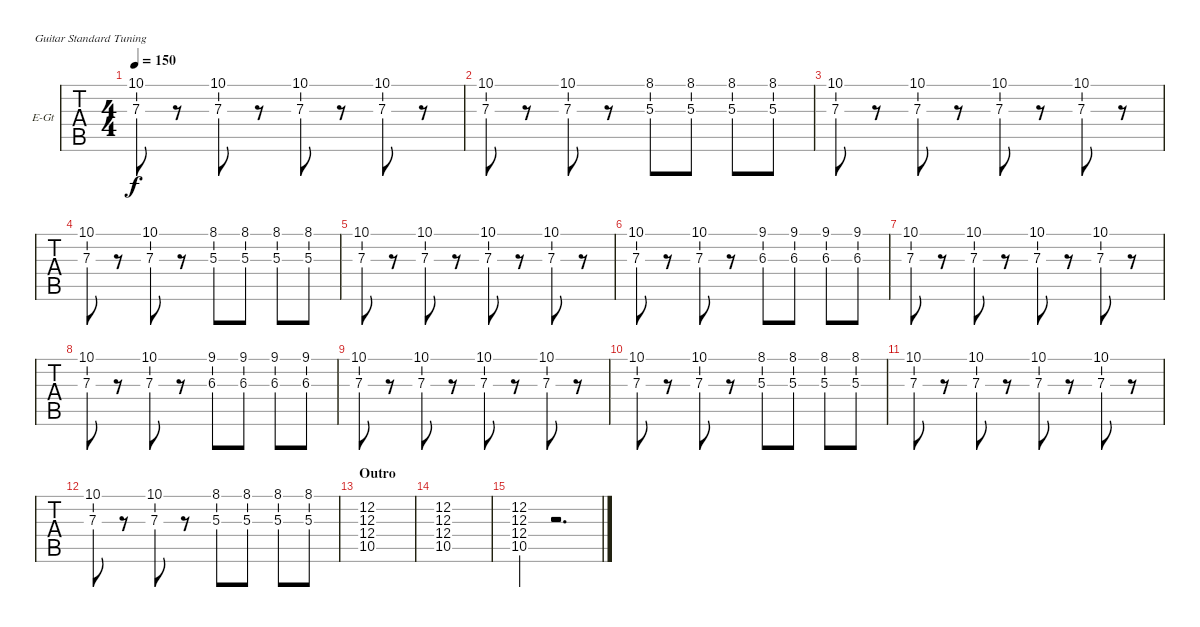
\bracketExtendMode groupsimilarinstruments
\firstSystemTrackNameOrientation horizontal
\otherSystemsTrackNameOrientation horizontal
\track ("Albert" "E-Gt") {instrument distortionguitar}
\staff {tabs}
\tuning (E4 B3 G3 D3 A2 E2)
\ts (4 4)
\tempo 150
\clef g2
\ks c
(10.1 7.3).8{dy f} r.8 (10.1 7.3).8 r.8 (10.1 7.3).8 r.8 (10.1 7.3).8 r.8 |
(10.1 7.3).8 r.8 (10.1 7.3).8 r.8 (8.1 5.3).8 (8.1 5.3).8 (8.1 5.3).8 (8.1 5.3).8 |
(10.1 7.3).8 r.8 (10.1 7.3).8 r.8 (10.1 7.3).8 r.8 (10.1 7.3).8 r.8 |
(10.1 7.3).8 r.8 (10.1 7.3).8 r.8 (8.1 5.3).8 (8.1 5.3).8 (8.1 5.3).8 (8.1 5.3).8 |
(10.1 7.3).8 r.8 (10.1 7.3).8 r.8 (10.1 7.3).8 r.8 (10.1 7.3).8 r.8 |
(10.1 7.3).8 r.8 (10.1 7.3).8 r.8 (9.1 6.3).8 (9.1 6.3).8 (9.1 6.3).8 (9.1 6.3).8 |
(10.1 7.3).8 r.8 (10.1 7.3).8 r.8 (10.1 7.3).8 r.8 (10.1 7.3).8 r.8 |
(10.1 7.3).8 r.8 (10.1 7.3).8 r.8 (9.1 6.3).8 (9.1 6.3).8 (9.1 6.3).8 (9.1 6.3).8 |
(10.1 7.3).8 r.8 (10.1 7.3).8 r.8 (10.1 7.3).8 r.8 (10.1 7.3).8 r.8 |
(10.1 7.3).8 r.8 (10.1 7.3).8 r.8 (8.1 5.3).8 (8.1 5.3).8 (8.1 5.3).8 (8.1 5.3).8 |
(10.1 7.3).8 r.8 (10.1 7.3).8 r.8 (10.1 7.3).8 r.8 (10.1 7.3).8 r.8 |
(10.1 7.3).8 r.8 (10.1 7.3).8 r.8 (8.1 5.3).8 (8.1 5.3).8 (8.1 5.3).8 (8.1 5.3).8 |
\section ("" "Outro")
(12.2 12.3 12.4 10.5).1 |
(12.2 12.3 12.4 10.5).1 |
(12.2 12.3 12.4 10.5).4 r.2{d}
